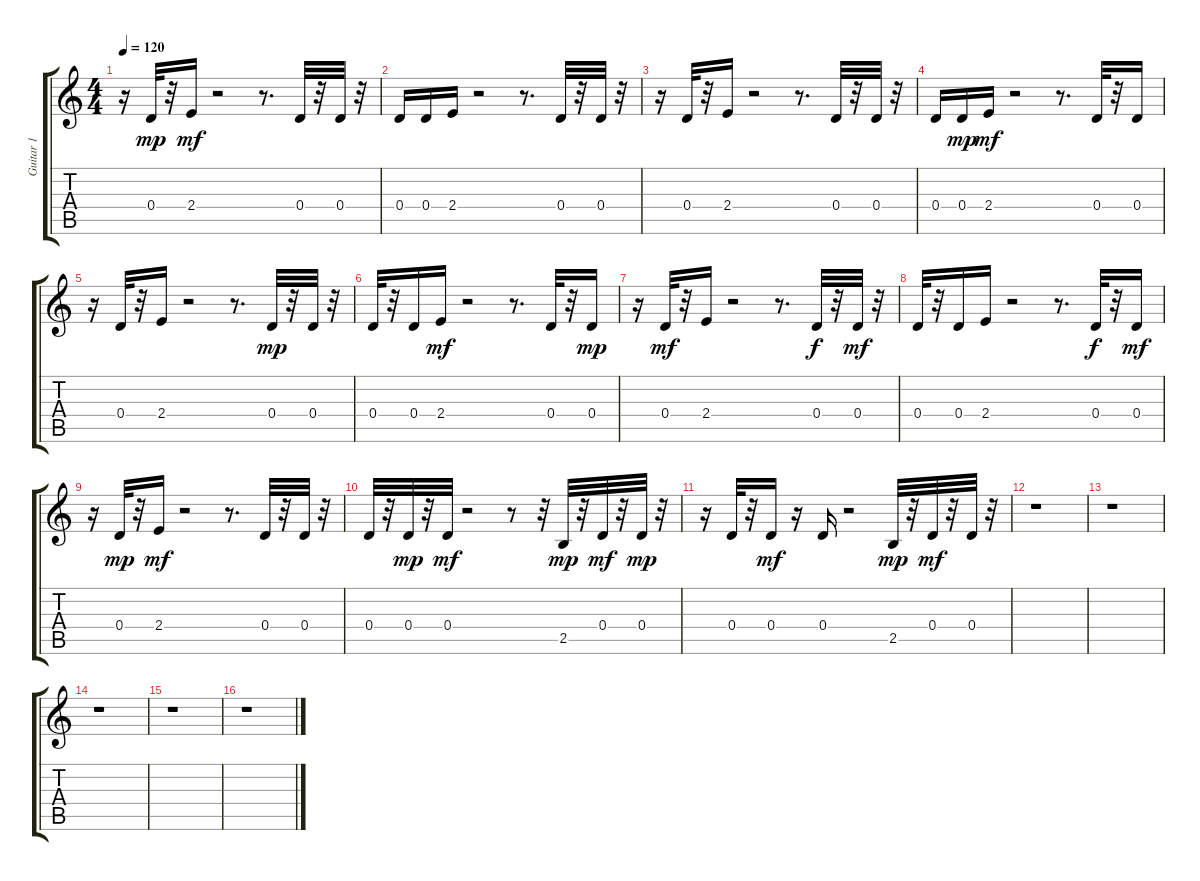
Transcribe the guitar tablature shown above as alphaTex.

\track ("Guitar 1" "Guitar 1") {instrument electricguitarclean}
\staff {score tabs}
\tuning (E4 B3 G3 D3 A2 E2) {hide}
\ts (4 4)
\tempo 120
\clef g2
\ks c
r.16{dy mf} 0.4.32{dy mp} r.32 2.4.16{dy mf} r.2 r.8{d} 0.4.32 r.32 0.4.32 r.32 |
0.4.16 0.4.16 2.4.16 r.2 r.8{d} 0.4.32 r.32 0.4.32 r.32 |
r.16 0.4.32 r.32 2.4.16 r.2 r.8{d} 0.4.32 r.32 0.4.32 r.32 |
0.4.16 0.4.16{dy mp} 2.4.16{dy mf} r.2 r.8{d} 0.4.32 r.32 0.4.16 |
r.16 0.4.32 r.32 2.4.16 r.2 r.8{d} 0.4.32{dy mp} r.32 0.4.32 r.32 |
0.4.32 r.32 0.4.16 2.4.16{dy mf} r.2 r.8{d} 0.4.32 r.32 0.4.16{dy mp} |
r.16 0.4.32{dy mf} r.32 2.4.16 r.2 r.8{d} 0.4.32{dy f} r.32 0.4.32{dy mf} r.32 |
0.4.32 r.32 0.4.16 2.4.16 r.2 r.8{d} 0.4.32{dy f} r.32 0.4.16{dy mf} |
r.16 0.4.32{dy mp} r.32 2.4.16{dy mf} r.2 r.8{d} 0.4.32 r.32 0.4.32 r.32 |
0.4.32 r.32 0.4.32{dy mp} r.32 0.4.32{dy mf} r.2 r.8 r.32 2.5.32{dy mp} r.32 0.4.32{dy mf} r.32 0.4.32{dy mp} r.32 |
r.16 0.4.32 r.32 0.4.16{dy mf} r.16 0.4.16 r.2 2.5.32{dy mp} r.32 0.4.32{dy mf} r.32 0.4.32 r.32 |
r.1 |
r.1 |
r.1 |
r.1 |
r.1
